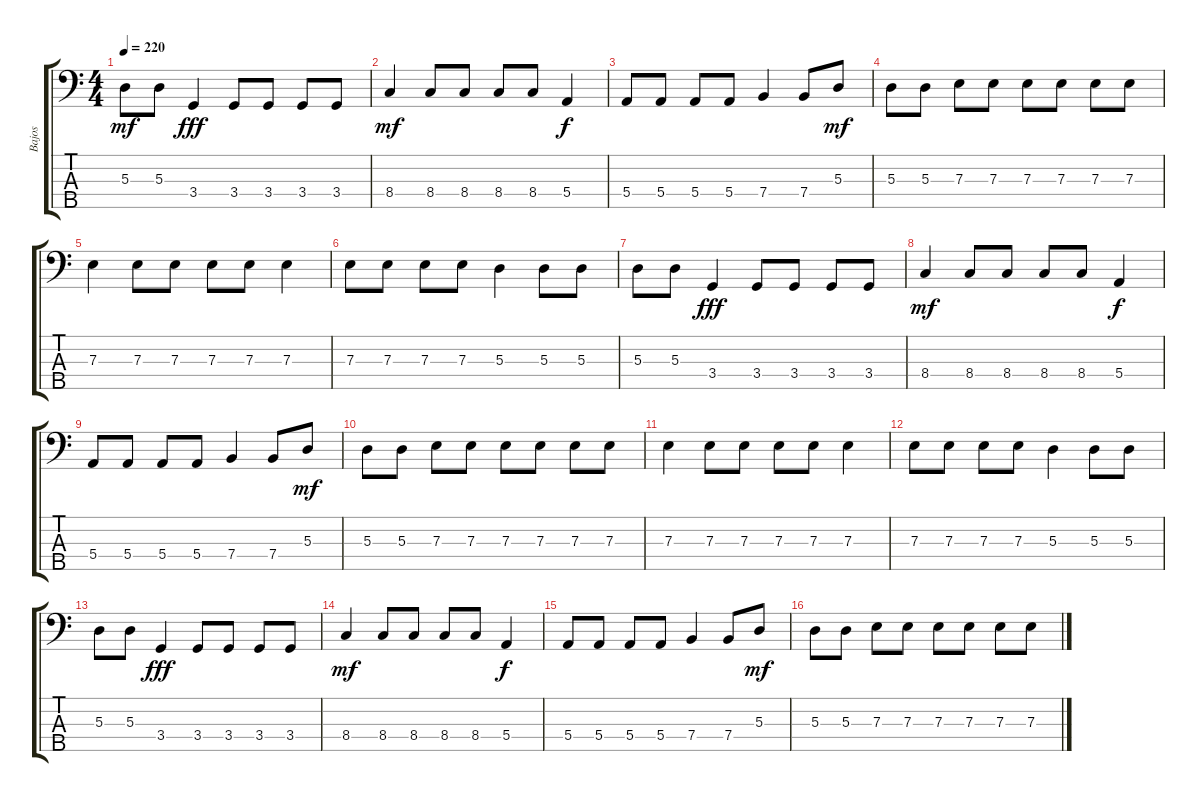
\track ("Bajos" "Bajos") {instrument electricbassfinger}
\staff {score tabs}
\tuning (G2 D2 A1 E1 B0) {hide}
\ts (4 4)
\tempo 220
\clef f4
\ks c
5.3.8{dy mf} 5.3.8 3.4.4{dy fff} 3.4.8 3.4.8 3.4.8 3.4.8 |
8.4.4{dy mf} 8.4.8 8.4.8 8.4.8 8.4.8 5.4.4{dy f} |
5.4.8 5.4.8 5.4.8 5.4.8 7.4.4 7.4.8 5.3.8{dy mf} |
5.3.8 5.3.8 7.3.8 7.3.8 7.3.8 7.3.8 7.3.8 7.3.8 |
7.3.4 7.3.8 7.3.8 7.3.8 7.3.8 7.3.4 |
7.3.8 7.3.8 7.3.8 7.3.8 5.3.4 5.3.8 5.3.8 |
5.3.8 5.3.8 3.4.4{dy fff} 3.4.8 3.4.8 3.4.8 3.4.8 |
8.4.4{dy mf} 8.4.8 8.4.8 8.4.8 8.4.8 5.4.4{dy f} |
5.4.8 5.4.8 5.4.8 5.4.8 7.4.4 7.4.8 5.3.8{dy mf} |
5.3.8 5.3.8 7.3.8 7.3.8 7.3.8 7.3.8 7.3.8 7.3.8 |
7.3.4 7.3.8 7.3.8 7.3.8 7.3.8 7.3.4 |
7.3.8 7.3.8 7.3.8 7.3.8 5.3.4 5.3.8 5.3.8 |
5.3.8 5.3.8 3.4.4{dy fff} 3.4.8 3.4.8 3.4.8 3.4.8 |
8.4.4{dy mf} 8.4.8 8.4.8 8.4.8 8.4.8 5.4.4{dy f} |
5.4.8 5.4.8 5.4.8 5.4.8 7.4.4 7.4.8 5.3.8{dy mf} |
5.3.8 5.3.8 7.3.8 7.3.8 7.3.8 7.3.8 7.3.8 7.3.8
